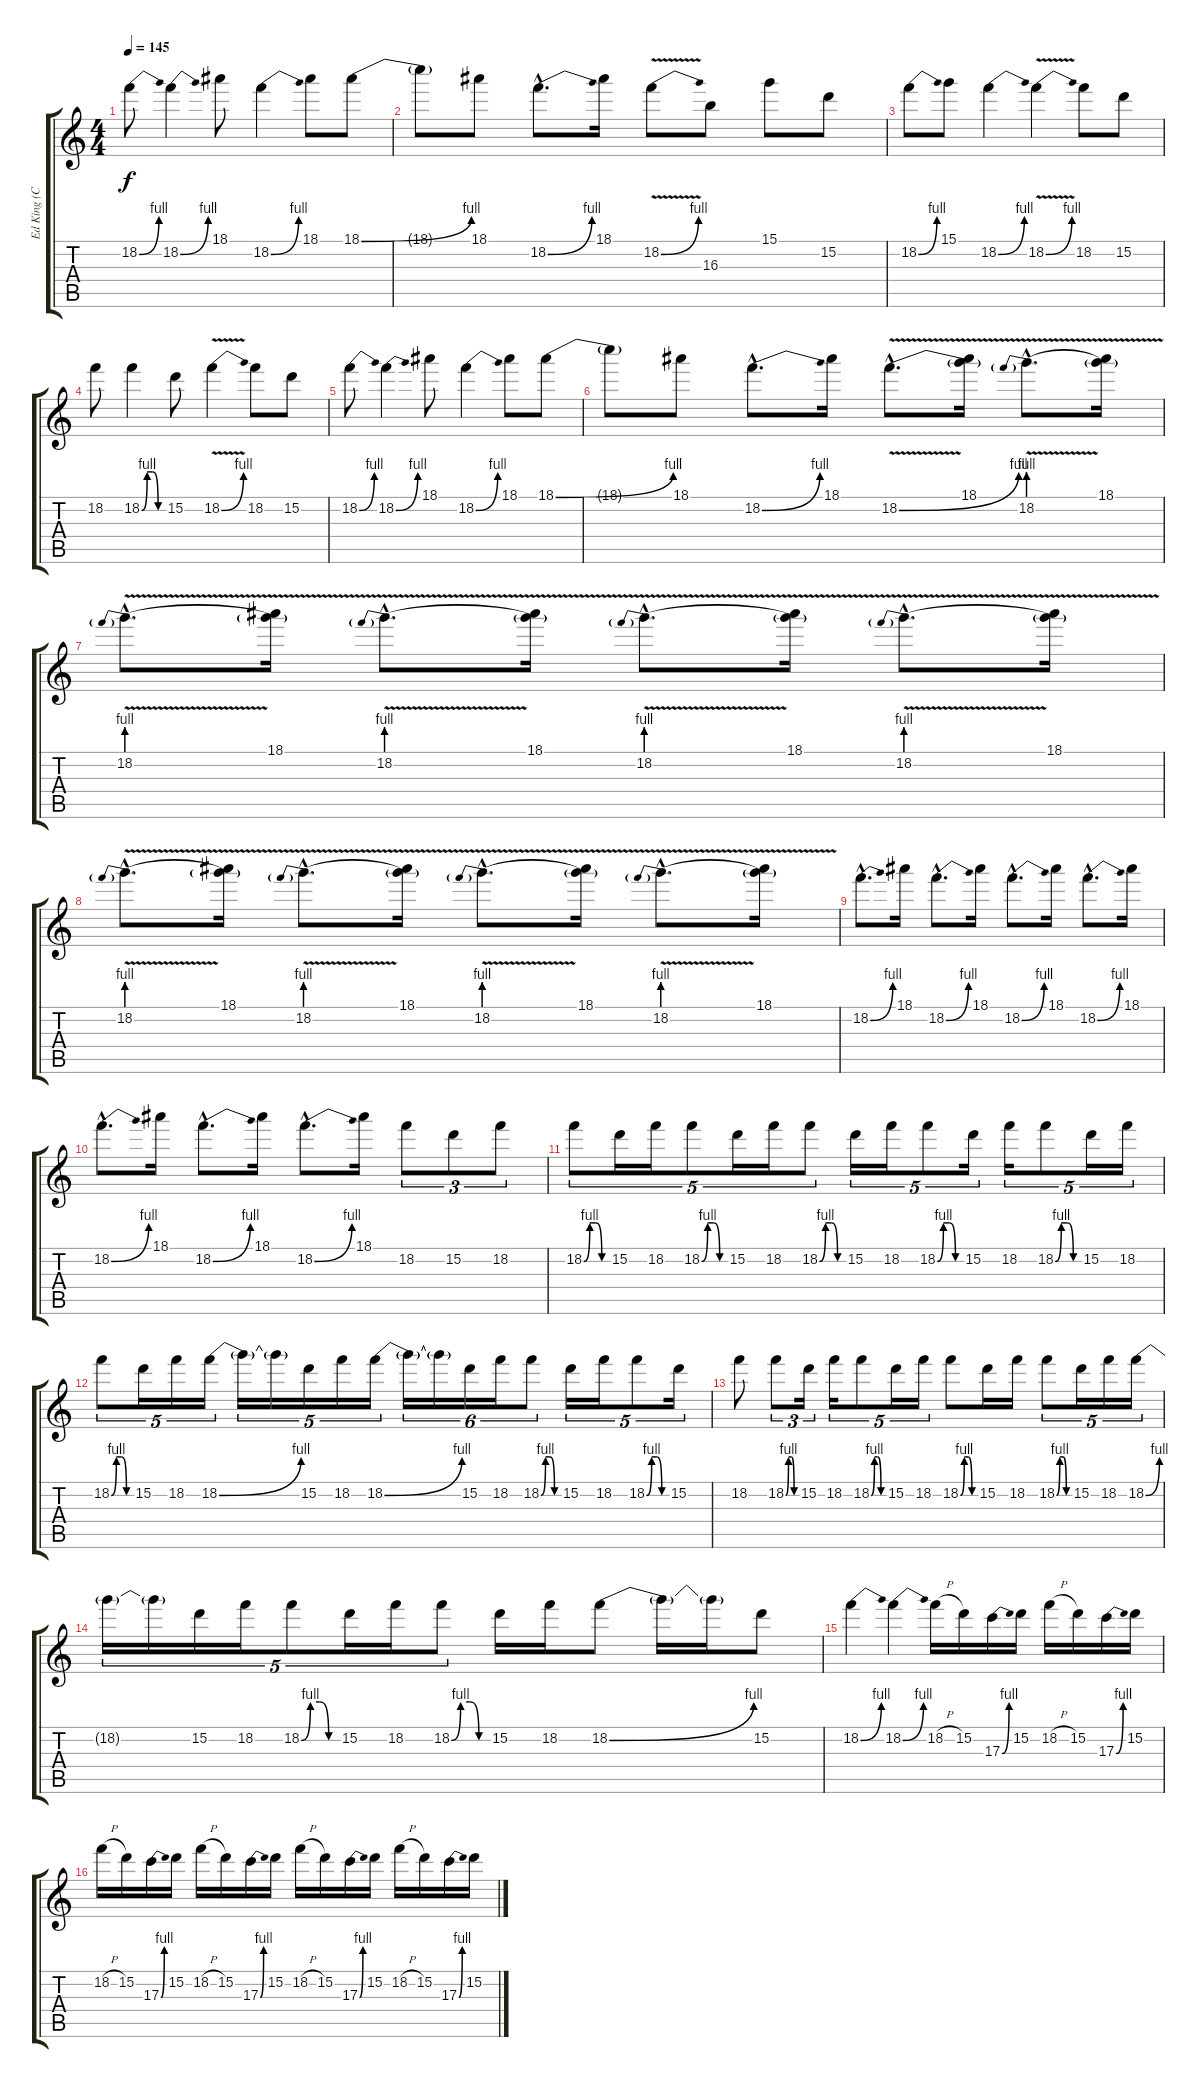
\track ("Ed King (Clean/Solo Guitar)" "Ed King (C") {instrument overdrivenguitar}
\staff {score tabs}
\tuning (E4 B3 G3 D3 A2 E2) {hide}
\ts (4 4)
\tempo 145
\clef g2
\ks c
18.2{be (bend 0 0 60 4)}.8{dy f} 18.2{be (bend 0 0 60 4)}.4 18.1.8 18.2{be (bend 0 0 60 4)}.4 18.1.8 18.1{be (bend 0 0 60 4)}.8 |
18.1{t}.8 18.1.8 18.2{be (bend 0 0 60 4) hac}.8{d} 18.1.16 18.2{be (bend 0 0 60 4) v}.8 16.3.8 15.1.8 15.2.8 |
18.2{be (bend 0 0 60 4)}.8 15.1.8 18.2{be (bend 0 0 60 4)}.4 18.2{be (bend 0 0 60 4) v}.4 18.2.8 15.2.8 |
18.2.8 18.2{be (custom 0 0 15 4 30 4 45 0 60 0)}.4 15.2.8 18.2{be (bend 0 0 60 4) v}.4 18.2.8 15.2.8 |
18.2{be (bend 0 0 60 4)}.8 18.2{be (bend 0 0 60 4)}.4 18.1.8 18.2{be (bend 0 0 60 4)}.4 18.1.8 18.1{be (bend 0 0 60 4)}.8 |
18.1{t}.8 18.1.8 18.2{be (bend 0 0 60 4) hac}.8{d} 18.1.16 18.2{be (bend 0 0 60 4) v hac}.8{d} (18.1 18.2{t}).16 18.2{be (prebend 0 4 60 4) v hac}.8{d} (18.1 18.2{t}).16 |
18.2{be (prebend 0 4 60 4) v hac}.8{d} (18.1 18.2{t}).16 18.2{be (prebend 0 4 60 4) v hac}.8{d} (18.1 18.2{t}).16 18.2{be (prebend 0 4 60 4) v hac}.8{d} (18.1 18.2{t}).16 18.2{be (prebend 0 4 60 4) v hac}.8{d} (18.1 18.2{t}).16 |
18.2{be (prebend 0 4 60 4) v hac}.8{d} (18.1 18.2{t}).16 18.2{be (prebend 0 4 60 4) v hac}.8{d} (18.1 18.2{t}).16 18.2{be (prebend 0 4 60 4) v hac}.8{d} (18.1 18.2{t}).16 18.2{be (prebend 0 4 60 4) v hac}.8{d} (18.1 18.2{t}).16 |
18.2{be (bend 0 0 60 4) hac}.8{d} 18.1.16 18.2{be (bend 0 0 60 4) hac}.8{d} 18.1.16 18.2{be (bend 0 0 60 4) hac}.8{d} 18.1.16 18.2{be (bend 0 0 60 4) hac}.8{d} 18.1.16 |
18.2{be (bend 0 0 60 4) hac}.8{d} 18.1.16 18.2{be (bend 0 0 60 4) hac}.8{d} 18.1.16 18.2{be (bend 0 0 60 4) hac}.8{d} 18.1.16 18.2.8{tu (3 2)} 15.2.8{tu (3 2)} 18.2.8{tu (3 2)} |
18.2{be (custom 0 0 15 4 30 4 45 0 60 0)}.8{tu (5 4)} 15.2.16{tu (5 4)} 18.2.16{tu (5 4)} 18.2{be (custom 0 0 15 4 30 4 45 0 60 0)}.8{tu (5 4)} 15.2.16{tu (5 4)} 18.2.16{tu (5 4)} 18.2{be (custom 0 0 15 4 30 4 45 0 60 0)}.8{tu (5 4)} 15.2.16{tu (5 4)} 18.2.16{tu (5 4)} 18.2{be (custom 0 0 15 4 30 4 45 0 60 0)}.8{tu (5 4)} 15.2.16{tu (5 4)} 18.2.16{tu (5 4)} 18.2{be (custom 0 0 15 4 30 4 45 0 60 0)}.8{tu (5 4)} 15.2.16{tu (5 4)} 18.2.16{tu (5 4)} |
18.2{be (custom 0 0 15 4 30 4 45 0 60 0)}.8{tu (5 4)} 15.2.16{tu (5 4)} 18.2.16{tu (5 4)} 18.2{be (bend 0 0 60 4)}.16{tu (5 4)} 18.2{t}.16{tu (5 4)} 18.2{t}.16{tu (5 4)} 15.2.16{tu (5 4)} 18.2.16{tu (5 4)} 18.2{be (bend 0 0 60 4)}.16{tu (5 4)} 18.2{t}.16{tu (6 4)} 18.2{t}.16{tu (6 4)} 15.2.16{tu (6 4)} 18.2.16{tu (6 4)} 18.2{be (custom 0 0 15 4 30 4 45 0 60 0)}.8{tu (6 4)} 15.2.16{tu (5 4)} 18.2.16{tu (5 4)} 18.2{be (custom 0 0 15 4 30 4 45 0 60 0)}.8{tu (5 4)} 15.2.16{tu (5 4)} |
18.2.8 18.2{be (custom 0 0 15 4 30 4 45 0 60 0)}.8{tu (3 2)} 15.2.16{tu (3 2)} 18.2.16{tu (5 4)} 18.2{be (custom 0 0 15 4 30 4 45 0 60 0)}.8{tu (5 4)} 15.2.16{tu (5 4)} 18.2.16{tu (5 4)} 18.2{be (custom 0 0 15 4 30 4 45 0 60 0)}.8 15.2.16 18.2.16 18.2{be (custom 0 0 15 4 30 4 45 0 60 0)}.8{tu (5 4)} 15.2.16{tu (5 4)} 18.2.16{tu (5 4)} 18.2{be (bend 0 0 60 4)}.16{tu (5 4)} |
18.2{t}.16{tu (5 4)} 18.2{t}.16{tu (5 4)} 15.2.16{tu (5 4)} 18.2.16{tu (5 4)} 18.2{be (custom 0 0 15 4 30 4 45 0 60 0)}.8{tu (5 4)} 15.2.16{tu (5 4)} 18.2.16{tu (5 4)} 18.2{be (custom 0 0 15 4 30 4 45 0 60 0)}.8{tu (5 4)} 15.2.16 18.2.16 18.2{be (bend 0 0 60 4)}.8 18.2{t}.16 18.2{t}.16 15.2.8 |
18.2{be (bend 0 0 60 4)}.4 18.2{be (bend 0 0 60 4)}.4 18.2{h}.16 15.2.16 17.3{be (bend 0 0 60 4)}.16 15.2.16 18.2{h}.16 15.2.16 17.3{be (bend 0 0 60 4)}.16 15.2.16 |
18.2{h}.16 15.2.16 17.3{be (bend 0 0 60 4)}.16 15.2.16 18.2{h}.16 15.2.16 17.3{be (bend 0 0 60 4)}.16 15.2.16 18.2{h}.16 15.2.16 17.3{be (bend 0 0 60 4)}.16 15.2.16 18.2{h}.16 15.2.16 17.3{be (bend 0 0 60 4)}.16 15.2.16
